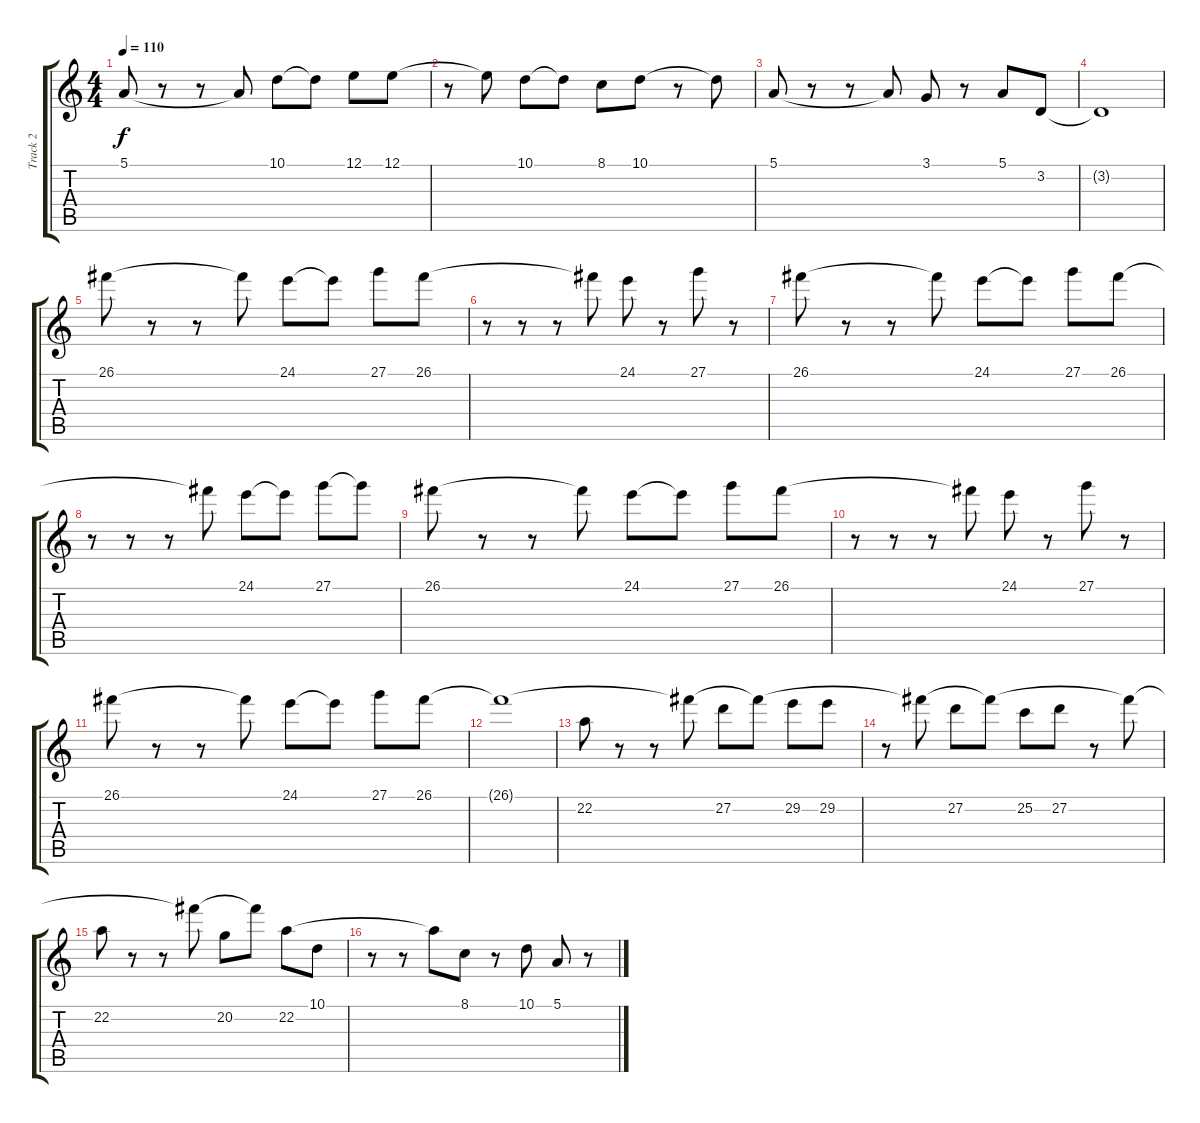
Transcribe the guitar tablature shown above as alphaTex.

\track ("Track 2" "Track 2") {instrument acousticgrandpiano}
\staff {score tabs}
\tuning (E4 B3 G3 D3 A2 E2) {hide}
\ts (4 4)
\tempo 110
\clef g2
\ks c
5.1.8{dy f} r.8 r.8 5.1{t}.8 10.1.8 10.1{t}.8 12.1.8 12.1.8 |
r.8 12.1{t}.8 10.1.8 10.1{t}.8 8.1.8 10.1.8 r.8 10.1{t}.8 |
5.1.8 r.8 r.8 5.1{t}.8 3.1.8 r.8 5.1.8 3.2.8 |
3.2{t}.1 |
26.1.8 r.8 r.8 26.1{t}.8 24.1.8 24.1{t}.8 27.1.8 26.1.8 |
r.8 r.8 r.8 26.1{t}.8 24.1.8 r.8 27.1.8 r.8 |
26.1.8 r.8 r.8 26.1{t}.8 24.1.8 24.1{t}.8 27.1.8 26.1.8 |
r.8 r.8 r.8 26.1{t}.8 24.1.8 24.1{t}.8 27.1.8 27.1{t}.8 |
26.1.8 r.8 r.8 26.1{t}.8 24.1.8 24.1{t}.8 27.1.8 26.1.8 |
r.8 r.8 r.8 26.1{t}.8 24.1.8 r.8 27.1.8 r.8 |
26.1.8 r.8 r.8 26.1{t}.8 24.1.8 24.1{t}.8 27.1.8 26.1.8 |
26.1{t}.1 |
22.2.8 r.8 r.8 26.1{t}.8 27.2.8 26.1{t}.8 29.2.8 29.2.8 |
r.8 26.1{t}.8 27.2.8 26.1{t}.8 25.2.8 27.2.8 r.8 26.1{t}.8 |
22.2.8 r.8 r.8 26.1{t}.8 20.2.8 26.1{t}.8 22.2.8 10.1.8 |
r.8 r.8 22.2{t}.8 8.1.8 r.8 10.1.8 5.1.8 r.8
